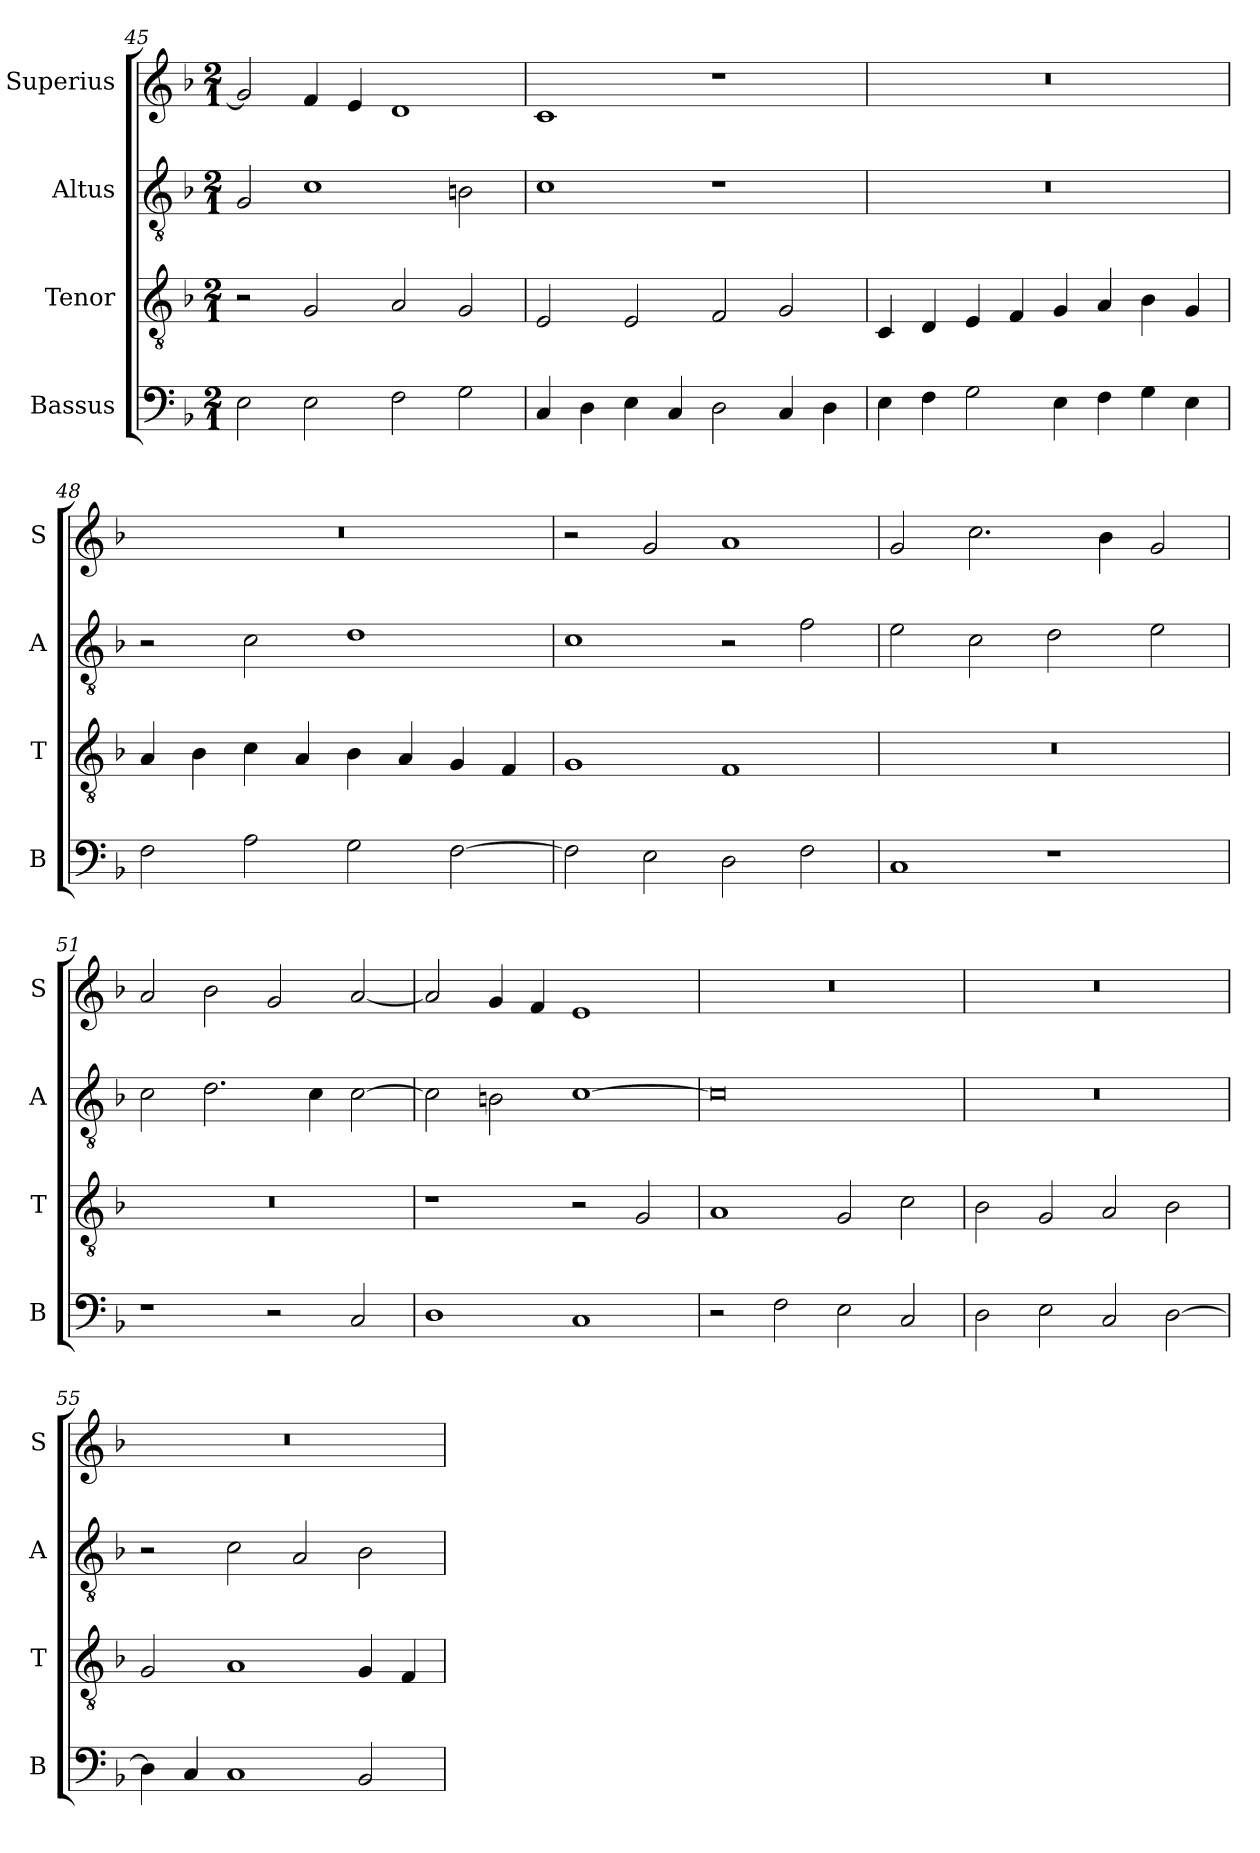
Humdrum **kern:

**kern	**kern	**kern	**kern
*part4	*part3	*part2	*part1
*staff4	*staff3	*staff2	*staff1
*I"Bassus	*I"Tenor	*I"Altus	*I"Superius
*I'B	*I'T	*I'A	*I'S
*clefF4	*clefGv2	*clefGv2	*clefG2
*k[b-]	*k[b-]	*k[b-]	*k[b-]
*F:	*F:	*F:	*F:
*M2/1	*M2/1	*M2/1	*M2/1
=45	=45	=45	=45
2E	2r	2G	2g]
2E	2G	1c	4f
.	.	.	4e
2F	2A	.	1d
2G	2G	2Bn	.
=46	=46	=46	=46
4C	2E	1c	1c
4D	.	.	.
4E	2E	.	.
4C	.	.	.
2D	2F	1r	1r
4C	2G	.	.
4D	.	.	.
=47	=47	=47	=47
4E	4C	0r	0r
4F	4D	.	.
2G	4E	.	.
.	4F	.	.
4E	4G	.	.
4F	4A	.	.
4G	4B-	.	.
4E	4G	.	.
=48	=48	=48	=48
2F	4A	2r	0r
.	4B-	.	.
2A	4c	2c	.
.	4A	.	.
2G	4B-	1d	.
.	4A	.	.
[2F	4G	.	.
.	4F	.	.
=49	=49	=49	=49
2F]	1G	1c	2r
2E	.	.	2g
2D	1F	2r	1a
2F	.	2f	.
=50	=50	=50	=50
1C	0r	2e	2g
.	.	2c	2.cc
1r	.	2d	.
.	.	.	4b-
.	.	2e	2g
=51	=51	=51	=51
1r	0r	2c	2a
.	.	2.d	2b-
2r	.	.	2g
.	.	4c	.
2C	.	[2c	[2a
=52	=52	=52	=52
1D	1r	2c]	2a]
.	.	2Bn	4g
.	.	.	4f
1C	2r	[1c	1e
.	2G	.	.
=53	=53	=53	=53
2r	1A	0c]	0r
2F	.	.	.
2E	2G	.	.
2C	2c	.	.
=54	=54	=54	=54
2D	2B-	0r	0r
2E	2G	.	.
2C	2A	.	.
[2D	2B-	.	.
=55	=55	=55	=55
4D]	2G	2r	0r
4C	.	.	.
1C	1A	2c	.
.	.	2A	.
2BB-	4G	2B-	.
.	4F	.	.
=	=	=	=
*-	*-	*-	*-
